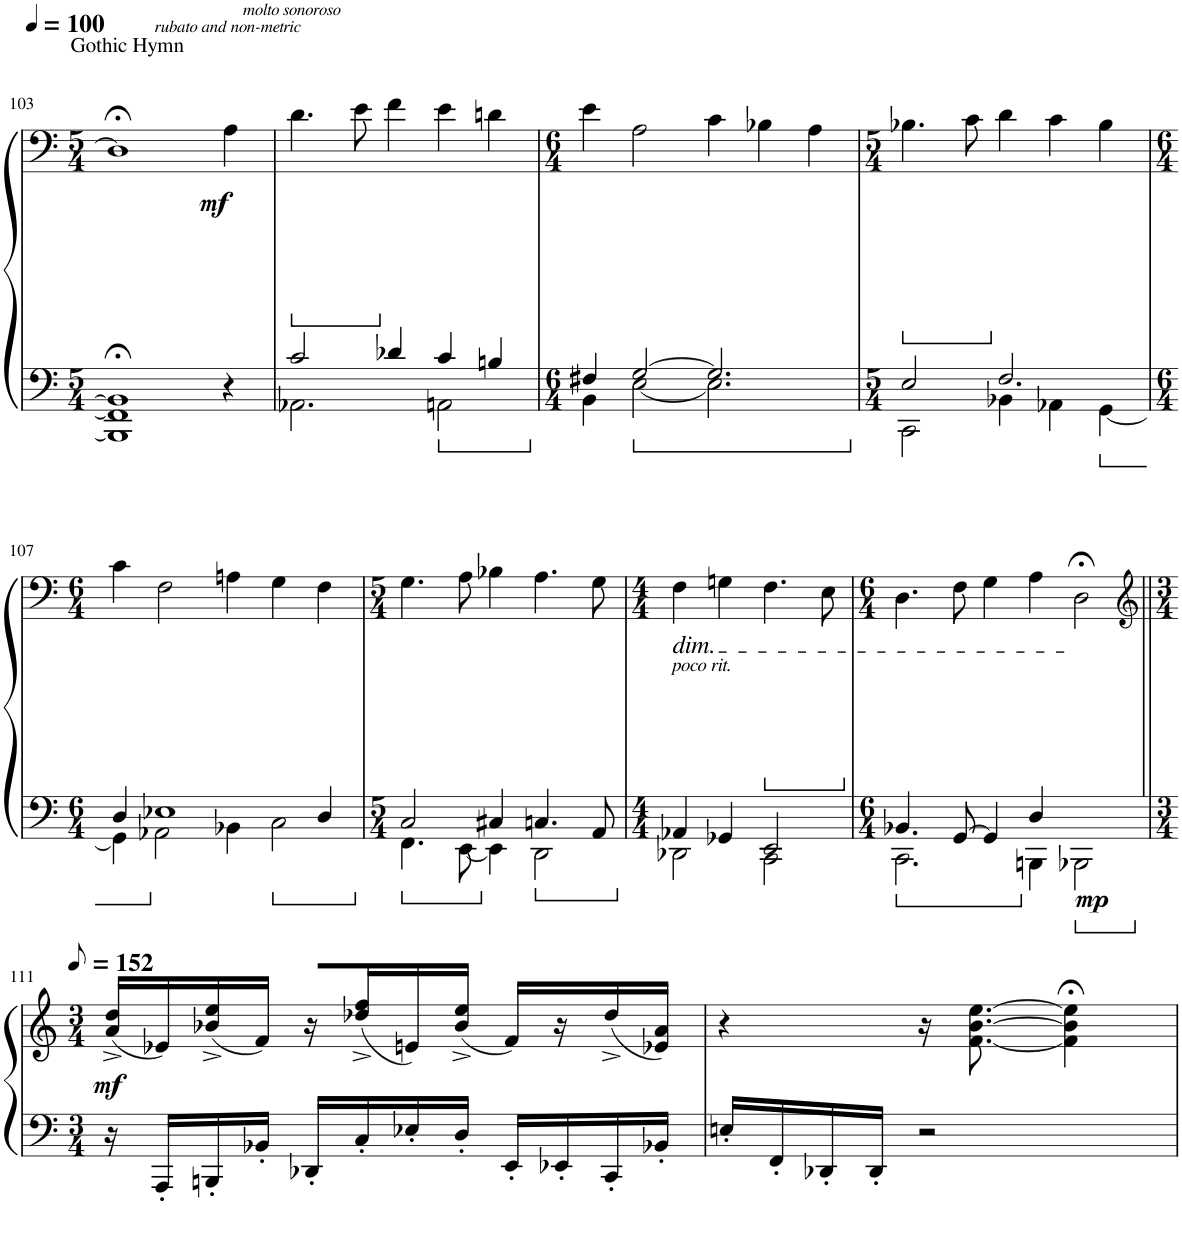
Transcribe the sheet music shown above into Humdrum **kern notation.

**kern	**kern	**dynam
*part1	*part1	*part1
*staff2	*staff1	*staff1/2
*I"Piano	*	*
*I'Pno.	*	*
!!LO:PB:g=z
*clefF4	*clefF4	*
*k[]	*k[]	*
*M5/4	*M5/4	*
*MM100	*MM100	*
=103	=103	=103
!	!LO:TX:a:t=Gothic Hymn	!
!	!LO:TX:a:i:t=rubato and non-metric	!
1BBB-];< 1FF];< 1BB-];<	1D;<]	.
!	!LO:TX:a:i:t=molto sonoroso	!
!	!	!LO:DY:b
4r	4A\	mf
=104	=104	=104
*^	*	*
*	*	*ped	*
2.AA-X\	2c/	4.d\	.
.	.	8e\	.
*	*	*Xped	*
.	4d-X/	4f\	.
2AAn\	4c/	4e\	.
.	4Bn/	4dn\	.
=105	=105	=105	=105
*M6/4	*	*M6/4	*
4BB\	4F#X/	4e\	.
[2E\	[2G/	2A\	.
2.E\]	2.G/]	4c\	.
.	.	4B-X\	.
.	.	4A\	.
=106	=106	=106	=106
*M5/4	*	*M5/4	*
*	*	*ped	*
2CC\	2E/	4.B-X\	.
.	.	8c\	.
*	*	*Xped	*
4BB-X\	2.F/	4d\	.
4AA-X\	.	4c\	.
[4GG\	.	4B-\	.
!!LO:LB:g=z
=107	=107	=107	=107
*M6/4	*	*M6/4	*
4GG\]	4D/	4c\	.
2AA-X\	1E-X	2F\	.
4BB-X\	.	4An\	.
2C\	.	4G\	.
.	4D/	4F\	.
=108	=108	=108	=108
*M5/4	*	*M5/4	*
4.FF\	2C/	4.G\	.
[8EE\	.	8A\	.
4EE\]	4C#X/	4B-X\	.
2DD\	4.Cn/	4.A\	.
.	8AA/	8G\	.
=109	=109	=109	=109
*M4/4	*	*M4/4	*
!	!	!LO:TX:b:i:t=poco rit.	!
!	!	!LO:TX:b:i:t=dim.	!
2DD-X\	4AA-X/	4F\	.
.	4GG-X/	4Gn\	.
*	*	*ped	*
2CC\	2EE/	4.F\	.
.	.	8E\	.
=110	=110	=110	=110
*M6/4	*	*M6/4	*
*	*	*Xped	*
2.CC\	4.BB-X/	4.D\	.
.	[8GG/	8F\	.
.	4GG/]	4G\	.
4BBBn\	4D/	4A\	.
!	!	!	!LO:DY:b=2
2BBB-X\	2ryy	2D;<\	mp
*v	*v	*	*
!!LO:LB:g=z
=111||	=111||	=111||
*	*clefG2	*
*M3/4	*M3/4	*
*	*MM76	*
*^	*	*
!	!	!	!LO:DY:b
*v	*v	*	*
16r	(16a/^ 16dd/^LL	mf
16AAA'/LL	16e-X/)	.
16BBBn'/	(16b-X/^ 16ee/^	.
16BB-X'/JJ	16f/JJ)	.
16DD-X'/LL	16r	.
16C'/	(16dd-X/^ 16ff/^L	.
16E-X'/	16en/)	.
16D'/JJ	(16b-/^ 16ee/^JJ	.
16EE'/LL	16f/LL)	.
16EE-X'/	16r	.
16CC'/	(16dd-^/	.
16BB-X'/JJ	16e-X/ 16a/JJ)	.
=112	=112	=112
16En'/LL	4r	.
16FF'/	.	.
16DD-X'/	.	.
16DD-'/JJ	.	.
2r	16r	.
.	[8.f\ [8.b\ [8.ee\	.
.	4f\];< 4b\];< 4ee\];<	.
=	=	=
*-	*-	*-
